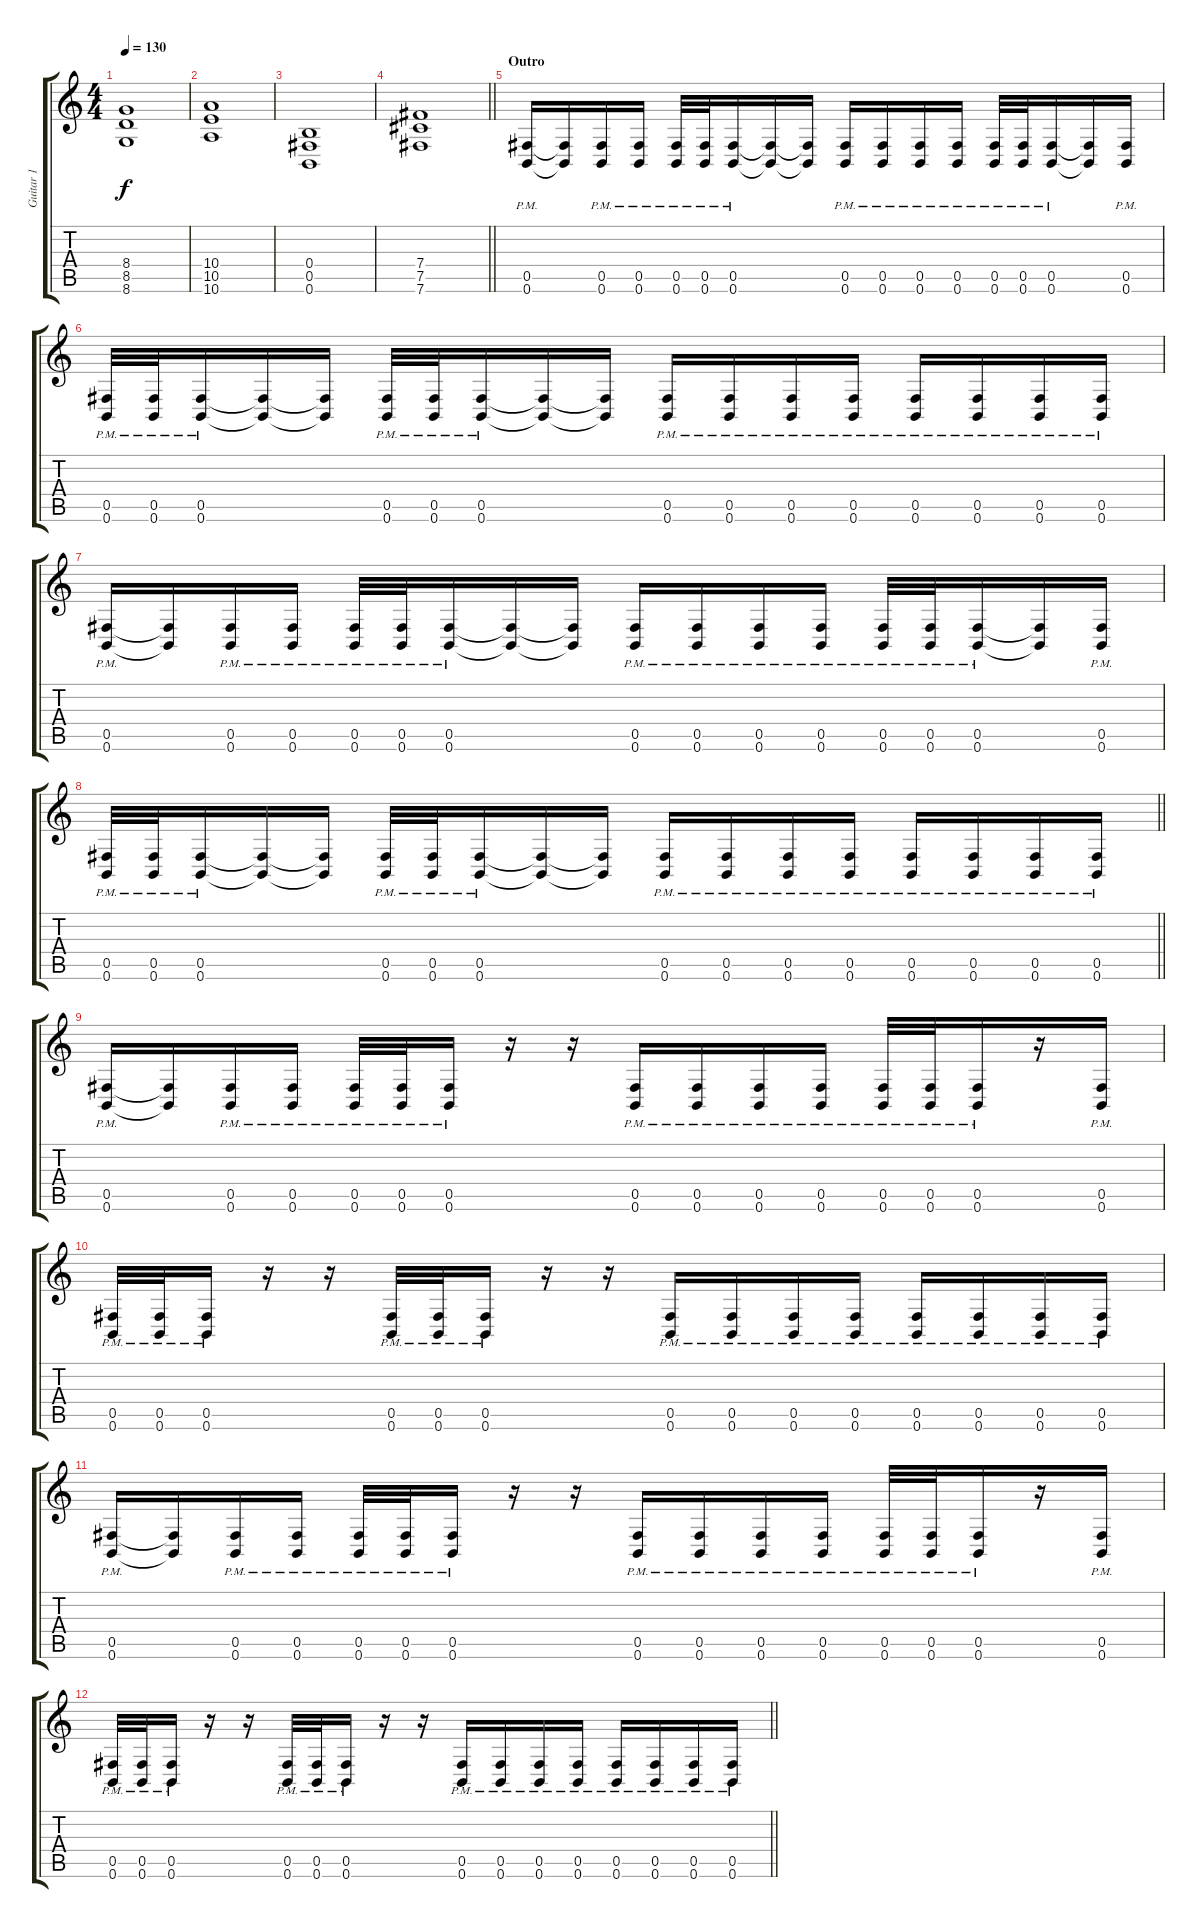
\track ("Guitar 1" "Guitar 1") {instrument distortionguitar}
\staff {score tabs}
\tuning (Db4 Ab3 E3 B2 Gb2 B1) {hide}
\ts (4 4)
\tempo 130
\clef g2
\ks c
(8.4 8.5 8.6).1{dy f} |
(10.4 10.5 10.6).1 |
(0.4 0.5 0.6).1 |
\barLineRight lightlight
(7.4 7.5 7.6).1 |
\section ("" "Outro")
(0.5{pm} 0.6{pm}).16 (0.5{t} 0.6{t}).16 (0.5{pm} 0.6{pm}).16 (0.5{pm} 0.6{pm}).16 (0.5{pm} 0.6{pm}).32 (0.5{pm} 0.6{pm}).32 (0.5{pm} 0.6{pm}).16 (0.5{t} 0.6{t}).16 (0.5{t} 0.6{t}).16 (0.5{pm} 0.6{pm}).16 (0.5{pm} 0.6{pm}).16 (0.5{pm} 0.6{pm}).16 (0.5{pm} 0.6{pm}).16 (0.5{pm} 0.6{pm}).32 (0.5{pm} 0.6{pm}).32 (0.5{pm} 0.6{pm}).16 (0.5{t} 0.6{t}).16 (0.5{pm} 0.6{pm}).16 |
(0.5{pm} 0.6{pm}).32 (0.5{pm} 0.6{pm}).32 (0.5{pm} 0.6{pm}).16 (0.5{t} 0.6{t}).16 (0.5{t} 0.6{t}).16 (0.5{pm} 0.6{pm}).32 (0.5{pm} 0.6{pm}).32 (0.5{pm} 0.6{pm}).16 (0.5{t} 0.6{t}).16 (0.5{t} 0.6{t}).16 (0.5{pm} 0.6{pm}).16 (0.5{pm} 0.6{pm}).16 (0.5{pm} 0.6{pm}).16 (0.5{pm} 0.6{pm}).16 (0.5{pm} 0.6{pm}).16 (0.5{pm} 0.6{pm}).16 (0.5{pm} 0.6{pm}).16 (0.5{pm} 0.6{pm}).16 |
(0.5{pm} 0.6{pm}).16 (0.5{t} 0.6{t}).16 (0.5{pm} 0.6{pm}).16 (0.5{pm} 0.6{pm}).16 (0.5{pm} 0.6{pm}).32 (0.5{pm} 0.6{pm}).32 (0.5{pm} 0.6{pm}).16 (0.5{t} 0.6{t}).16 (0.5{t} 0.6{t}).16 (0.5{pm} 0.6{pm}).16 (0.5{pm} 0.6{pm}).16 (0.5{pm} 0.6{pm}).16 (0.5{pm} 0.6{pm}).16 (0.5{pm} 0.6{pm}).32 (0.5{pm} 0.6{pm}).32 (0.5{pm} 0.6{pm}).16 (0.5{t} 0.6{t}).16 (0.5{pm} 0.6{pm}).16 |
\barLineRight lightlight
(0.5{pm} 0.6{pm}).32 (0.5{pm} 0.6{pm}).32 (0.5{pm} 0.6{pm}).16 (0.5{t} 0.6{t}).16 (0.5{t} 0.6{t}).16 (0.5{pm} 0.6{pm}).32 (0.5{pm} 0.6{pm}).32 (0.5{pm} 0.6{pm}).16 (0.5{t} 0.6{t}).16 (0.5{t} 0.6{t}).16 (0.5{pm} 0.6{pm}).16 (0.5{pm} 0.6{pm}).16 (0.5{pm} 0.6{pm}).16 (0.5{pm} 0.6{pm}).16 (0.5{pm} 0.6{pm}).16 (0.5{pm} 0.6{pm}).16 (0.5{pm} 0.6{pm}).16 (0.5{pm} 0.6{pm}).16 |
\section ("" "")
(0.5{pm} 0.6{pm}).16 (0.5{t} 0.6{t}).16 (0.5{pm} 0.6{pm}).16 (0.5{pm} 0.6{pm}).16 (0.5{pm} 0.6{pm}).32 (0.5{pm} 0.6{pm}).32 (0.5{pm} 0.6{pm}).16 r.16 r.16 (0.5{pm} 0.6{pm}).16 (0.5{pm} 0.6{pm}).16 (0.5{pm} 0.6{pm}).16 (0.5{pm} 0.6{pm}).16 (0.5{pm} 0.6{pm}).32 (0.5{pm} 0.6{pm}).32 (0.5{pm} 0.6{pm}).16 r.16 (0.5{pm} 0.6{pm}).16 |
(0.5{pm} 0.6{pm}).32 (0.5{pm} 0.6{pm}).32 (0.5{pm} 0.6{pm}).16 r.16 r.16 (0.5{pm} 0.6{pm}).32 (0.5{pm} 0.6{pm}).32 (0.5{pm} 0.6{pm}).16 r.16 r.16 (0.5{pm} 0.6{pm}).16 (0.5{pm} 0.6{pm}).16 (0.5{pm} 0.6{pm}).16 (0.5{pm} 0.6{pm}).16 (0.5{pm} 0.6{pm}).16 (0.5{pm} 0.6{pm}).16 (0.5{pm} 0.6{pm}).16 (0.5{pm} 0.6{pm}).16 |
(0.5{pm} 0.6{pm}).16 (0.5{t} 0.6{t}).16 (0.5{pm} 0.6{pm}).16 (0.5{pm} 0.6{pm}).16 (0.5{pm} 0.6{pm}).32 (0.5{pm} 0.6{pm}).32 (0.5{pm} 0.6{pm}).16 r.16 r.16 (0.5{pm} 0.6{pm}).16 (0.5{pm} 0.6{pm}).16 (0.5{pm} 0.6{pm}).16 (0.5{pm} 0.6{pm}).16 (0.5{pm} 0.6{pm}).32 (0.5{pm} 0.6{pm}).32 (0.5{pm} 0.6{pm}).16 r.16 (0.5{pm} 0.6{pm}).16 |
\barLineRight lightlight
(0.5{pm} 0.6{pm}).32 (0.5{pm} 0.6{pm}).32 (0.5{pm} 0.6{pm}).16 r.16 r.16 (0.5{pm} 0.6{pm}).32 (0.5{pm} 0.6{pm}).32 (0.5{pm} 0.6{pm}).16 r.16 r.16 (0.5{pm} 0.6{pm}).16 (0.5{pm} 0.6{pm}).16 (0.5{pm} 0.6{pm}).16 (0.5{pm} 0.6{pm}).16 (0.5{pm} 0.6{pm}).16 (0.5{pm} 0.6{pm}).16 (0.5{pm} 0.6{pm}).16 (0.5{pm} 0.6{pm}).16
